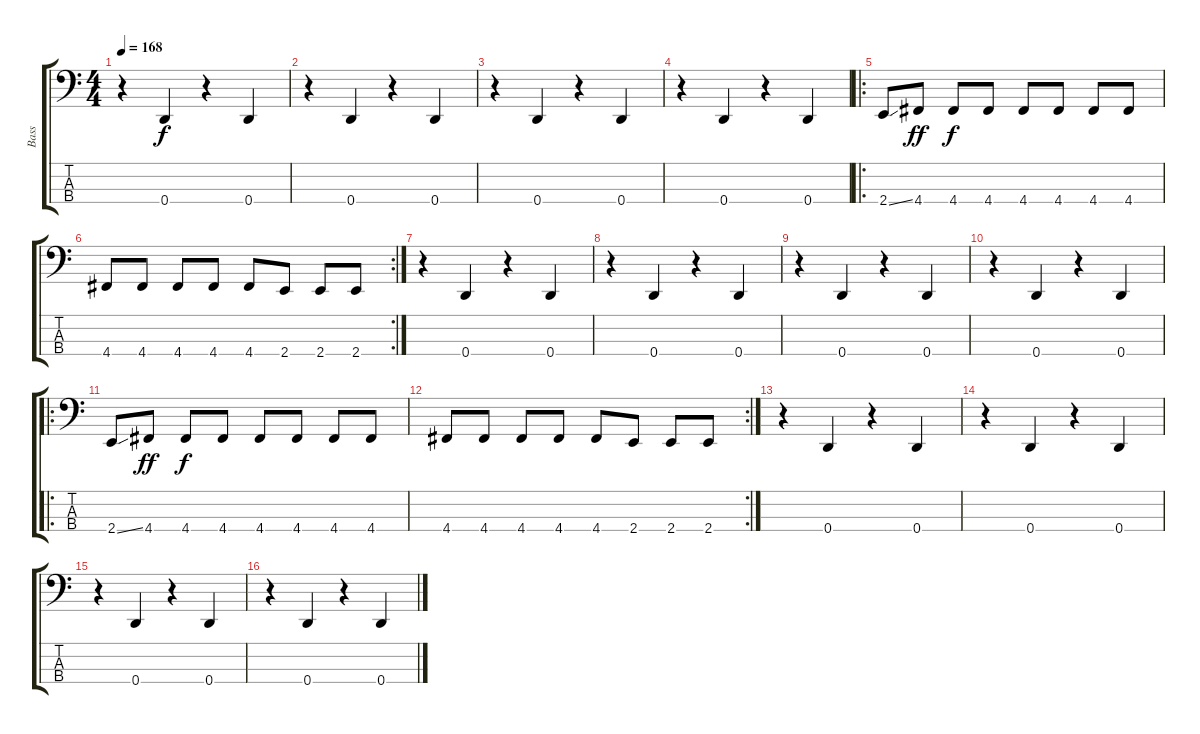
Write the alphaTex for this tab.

\track ("Bass" "Bass") {instrument electricbassfinger}
\staff {score tabs}
\tuning (G2 D2 A1 D1) {hide}
\ts (4 4)
\tempo 168
\clef f4
\ks c
r.4{dy f} 0.4.4 r.4 0.4.4 |
r.4 0.4.4 r.4 0.4.4 |
r.4 0.4.4 r.4 0.4.4 |
r.4 0.4.4 r.4 0.4.4 |
\ro
2.4{ss}.8 4.4.8{dy ff} 4.4.8{dy f} 4.4.8 4.4.8 4.4.8 4.4.8 4.4.8 |
\rc 2
4.4.8 4.4.8 4.4.8 4.4.8 4.4.8 2.4.8 2.4.8 2.4.8 |
r.4 0.4.4 r.4 0.4.4 |
r.4 0.4.4 r.4 0.4.4 |
r.4 0.4.4 r.4 0.4.4 |
r.4 0.4.4 r.4 0.4.4 |
\ro
2.4{ss}.8 4.4.8{dy ff} 4.4.8{dy f} 4.4.8 4.4.8 4.4.8 4.4.8 4.4.8 |
\rc 2
4.4.8 4.4.8 4.4.8 4.4.8 4.4.8 2.4.8 2.4.8 2.4.8 |
r.4 0.4.4 r.4 0.4.4 |
r.4 0.4.4 r.4 0.4.4 |
r.4 0.4.4 r.4 0.4.4 |
r.4 0.4.4 r.4 0.4.4
